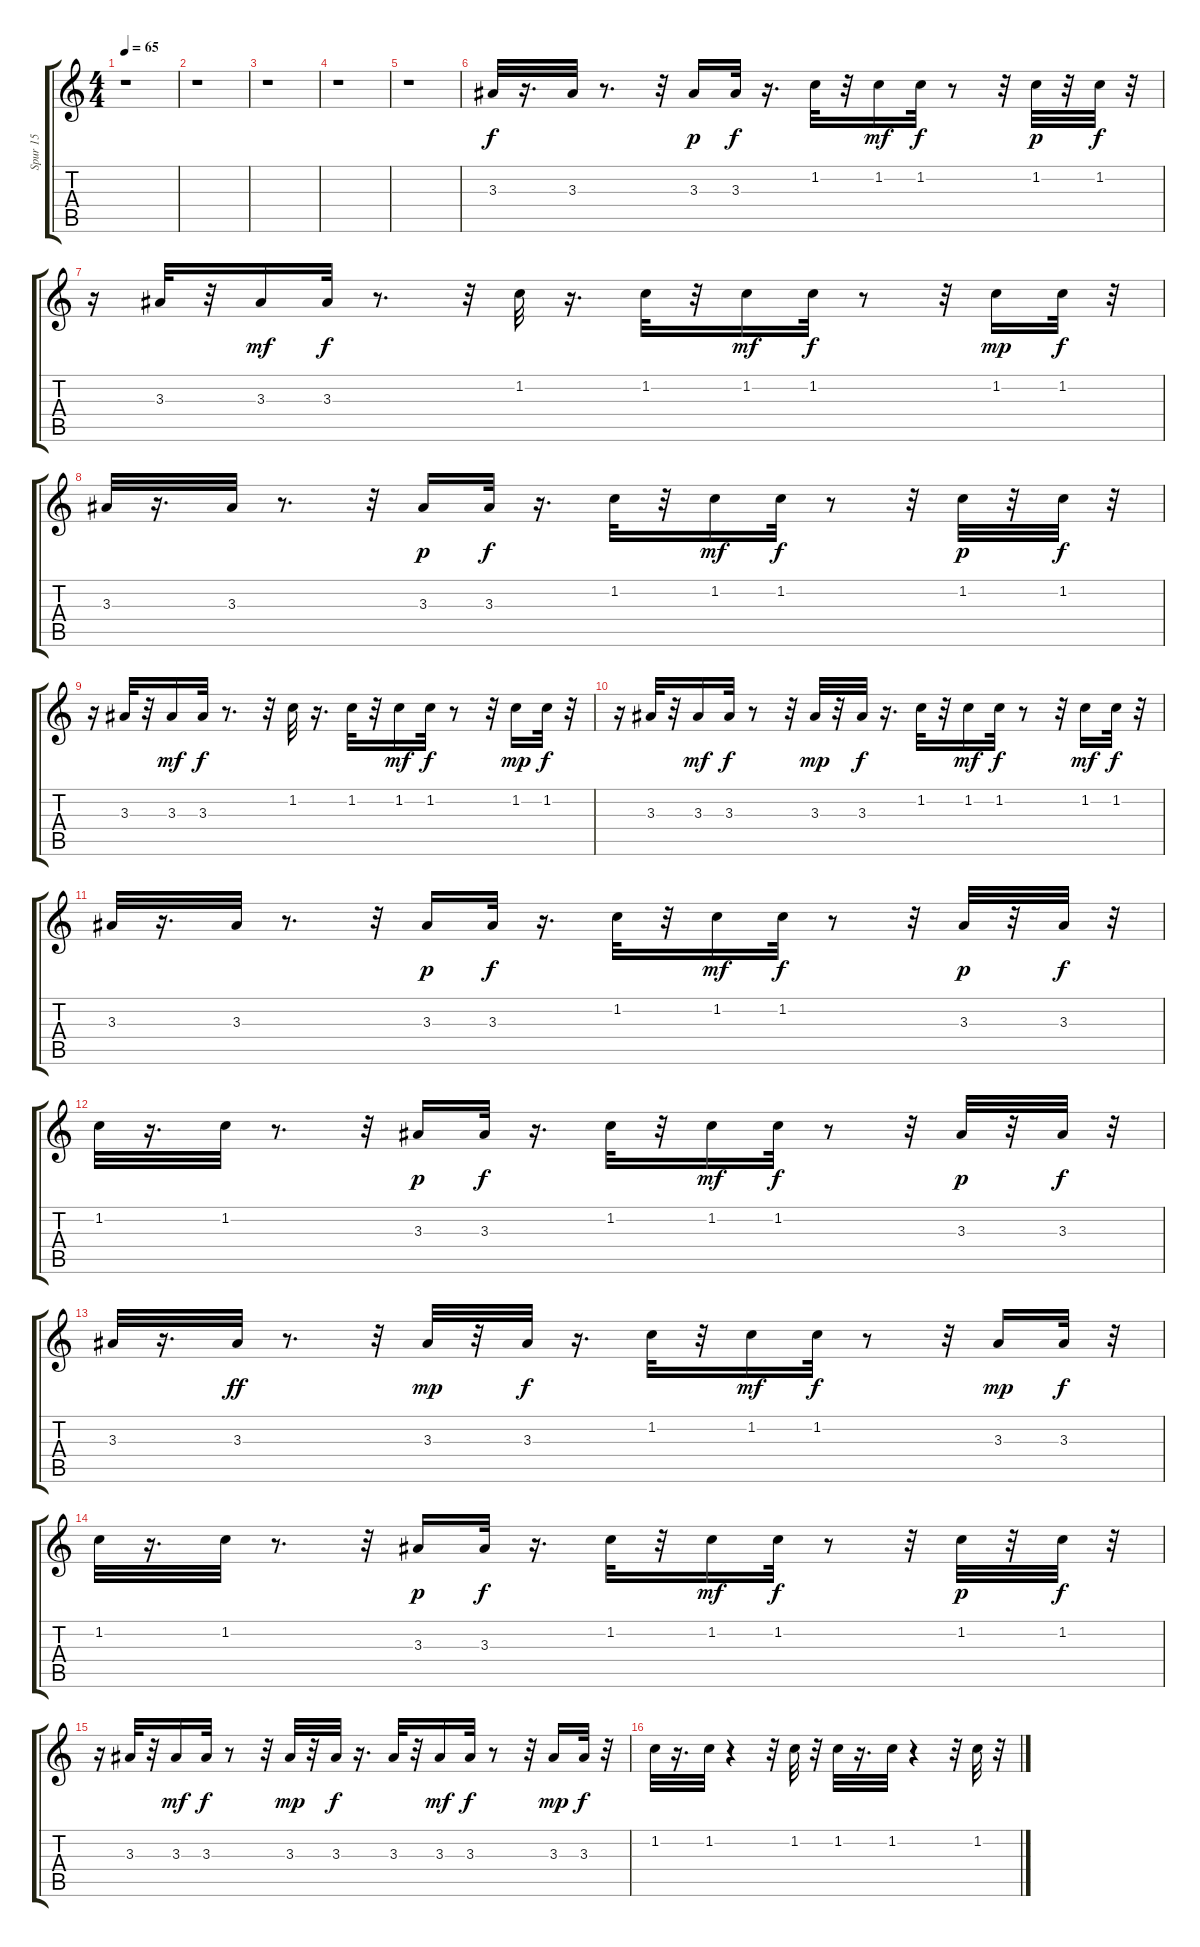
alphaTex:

\track ("Spur 15" "Spur 15") {instrument electricguitarclean}
\staff {score tabs}
\tuning (E4 B3 G3 D3 A2 E2) {hide}
\ts (4 4)
\tempo 65
\clef g2
\ks c
r.1{dy f instrument electricguitarclean} |
r.1 |
r.1 |
r.1 |
r.1 |
3.3.32{instrument electricguitarclean} r.16{d} 3.3.32 r.8{d} r.32 3.3.16{dy p} 3.3.32{dy f} r.16{d} 1.2.32 r.32 1.2.16{dy mf} 1.2.32{dy f} r.8 r.32 1.2.32{dy p} r.32 1.2.32{dy f} r.32 |
r.16 3.3.32 r.32 3.3.16{dy mf} 3.3.32{dy f} r.8{d} r.32 1.2.32 r.16{d} 1.2.32 r.32 1.2.16{dy mf} 1.2.32{dy f} r.8 r.32 1.2.16{dy mp} 1.2.32{dy f} r.32 |
3.3.32{instrument electricguitarclean} r.16{d} 3.3.32 r.8{d} r.32 3.3.16{dy p} 3.3.32{dy f} r.16{d} 1.2.32 r.32 1.2.16{dy mf} 1.2.32{dy f} r.8 r.32 1.2.32{dy p} r.32 1.2.32{dy f} r.32 |
r.16 3.3.32 r.32 3.3.16{dy mf} 3.3.32{dy f} r.8{d} r.32 1.2.32 r.16{d} 1.2.32 r.32 1.2.16{dy mf} 1.2.32{dy f} r.8 r.32 1.2.16{dy mp} 1.2.32{dy f} r.32 |
r.16 3.3.32 r.32 3.3.16{dy mf} 3.3.32{dy f} r.8 r.32 3.3.32{dy mp} r.32 3.3.32{dy f} r.16{d} 1.2.32 r.32 1.2.16{dy mf} 1.2.32{dy f} r.8 r.32 1.2.16{dy mf} 1.2.32{dy f} r.32 |
3.3.32 r.16{d} 3.3.32 r.8{d} r.32 3.3.16{dy p} 3.3.32{dy f} r.16{d} 1.2.32 r.32 1.2.16{dy mf} 1.2.32{dy f} r.8 r.32 3.3.32{dy p} r.32 3.3.32{dy f} r.32 |
1.2.32{instrument electricguitarclean} r.16{d} 1.2.32 r.8{d} r.32 3.3.16{dy p} 3.3.32{dy f} r.16{d} 1.2.32 r.32 1.2.16{dy mf} 1.2.32{dy f} r.8 r.32 3.3.32{dy p} r.32 3.3.32{dy f} r.32 |
3.3.32 r.16{d} 3.3.32{dy ff} r.8{d} r.32 3.3.32{dy mp} r.32 3.3.32{dy f} r.16{d} 1.2.32 r.32 1.2.16{dy mf} 1.2.32{dy f} r.8 r.32 3.3.16{dy mp} 3.3.32{dy f} r.32 |
1.2.32{instrument electricguitarclean} r.16{d} 1.2.32 r.8{d} r.32 3.3.16{dy p} 3.3.32{dy f} r.16{d} 1.2.32 r.32 1.2.16{dy mf} 1.2.32{dy f} r.8 r.32 1.2.32{dy p} r.32 1.2.32{dy f} r.32 |
r.16 3.3.32 r.32 3.3.16{dy mf} 3.3.32{dy f} r.8 r.32 3.3.32{dy mp} r.32 3.3.32{dy f} r.16{d} 3.3.32 r.32 3.3.16{dy mf} 3.3.32{dy f} r.8 r.32 3.3.16{dy mp} 3.3.32{dy f} r.32 |
1.2.32 r.16{d} 1.2.32 r.4 r.32 1.2.32 r.32 1.2.32 r.16{d} 1.2.32 r.4 r.32 1.2.32 r.32
